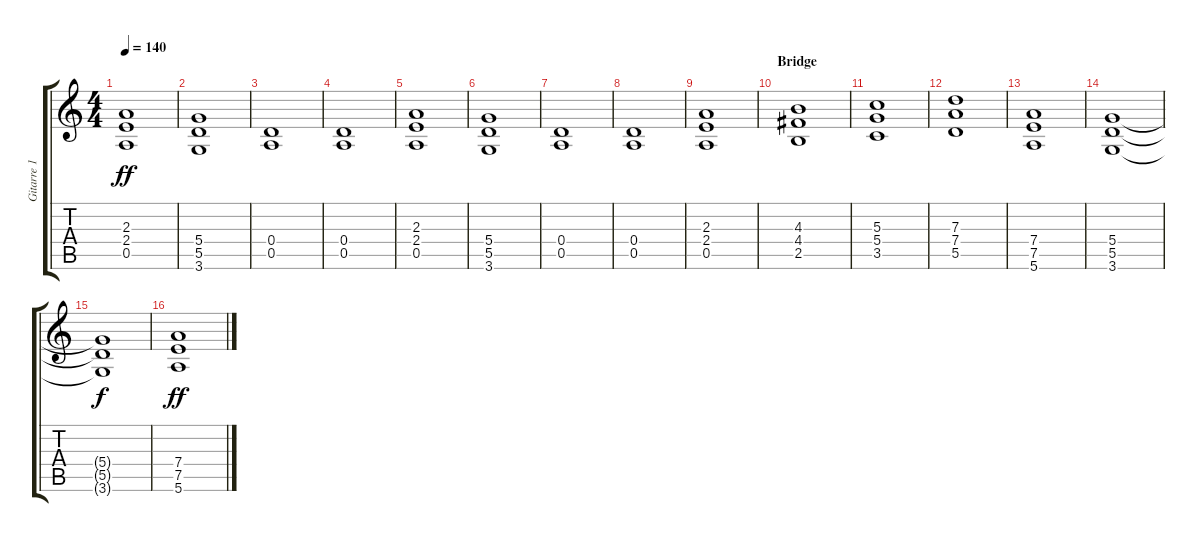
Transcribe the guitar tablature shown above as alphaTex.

\track ("Gitarre 1 - Farin Urlaub" "Gitarre 1 ") {instrument distortionguitar}
\staff {score tabs}
\tuning (E4 B3 G3 D3 A2 E2) {hide}
\ts (4 4)
\tempo 140
\clef g2
\ks c
(2.3 2.4 0.5).1{dy ff} |
(5.4 5.5 3.6).1 |
(0.4 0.5).1 |
(0.4 0.5).1 |
(2.3 2.4 0.5).1 |
(5.4 5.5 3.6).1 |
(0.4 0.5).1 |
(0.4 0.5).1 |
(2.3 2.4 0.5).1 |
\section ("" "Bridge")
(4.3 4.4 2.5).1 |
(5.3 5.4 3.5).1 |
(7.3 7.4 5.5).1 |
(7.4 7.5 5.6).1 |
(5.4 5.5 3.6).1 |
(5.4{t} 5.5{t} 3.6{t}).1{dy f} |
(7.4 7.5 5.6).1{dy ff}
